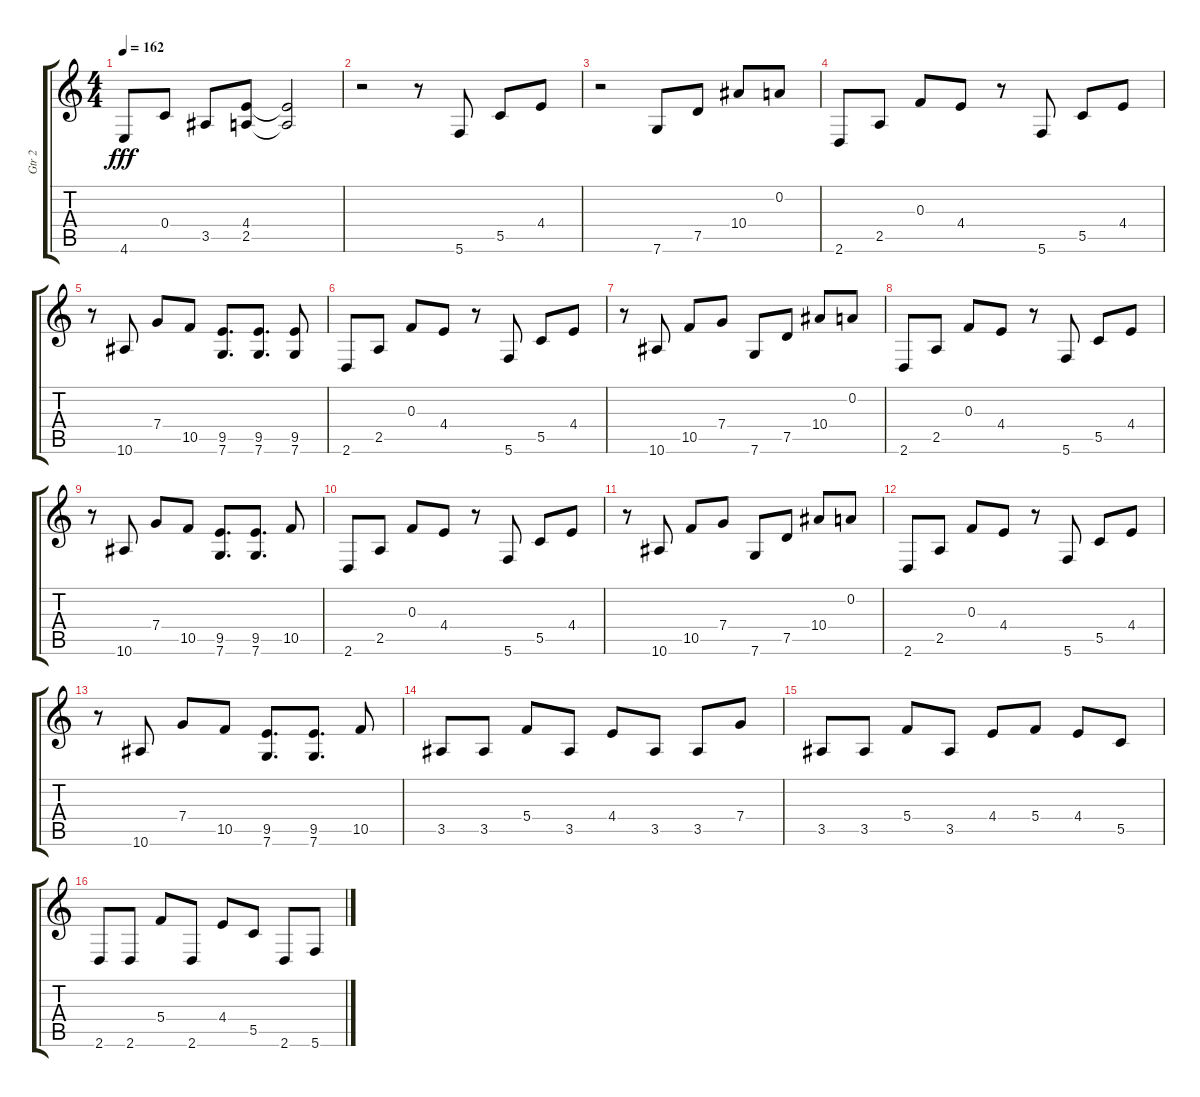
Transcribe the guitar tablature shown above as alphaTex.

\track ("Gtr 2" "Gtr 2") {instrument overdrivenguitar}
\staff {score tabs}
\tuning (D4 A3 F3 C3 G2 C2) {hide}
\ts (4 4)
\tempo 162
\clef g2
\ks c
4.6.8{dy fff} 0.4.8 3.5.8 (4.4 2.5).8 (4.4{t} 2.5{t}).2 |
r.2 r.8 5.6.8 5.5.8 4.4.8 |
r.2 7.6.8 7.5.8 10.4.8 0.2.8 |
2.6.8 2.5.8 0.3.8 4.4.8 r.8 5.6.8 5.5.8 4.4.8 |
r.8 10.6.8 7.4.8 10.5.8 (9.5 7.6).8{d} (9.5 7.6).8{d} (9.5 7.6).8 |
2.6.8 2.5.8 0.3.8 4.4.8 r.8 5.6.8 5.5.8 4.4.8 |
r.8 10.6.8 10.5.8 7.4.8 7.6.8 7.5.8 10.4.8 0.2.8 |
2.6.8 2.5.8 0.3.8 4.4.8 r.8 5.6.8 5.5.8 4.4.8 |
r.8 10.6.8 7.4.8 10.5.8 (9.5 7.6).8{d} (9.5 7.6).8{d} 10.5.8 |
2.6.8 2.5.8 0.3.8 4.4.8 r.8 5.6.8 5.5.8 4.4.8 |
r.8 10.6.8 10.5.8 7.4.8 7.6.8 7.5.8 10.4.8 0.2.8 |
2.6.8 2.5.8 0.3.8 4.4.8 r.8 5.6.8 5.5.8 4.4.8 |
r.8 10.6.8 7.4.8 10.5.8 (9.5 7.6).8{d} (9.5 7.6).8{d} 10.5.8 |
3.5.8 3.5.8 5.4.8 3.5.8 4.4.8 3.5.8 3.5.8 7.4.8 |
3.5.8 3.5.8 5.4.8 3.5.8 4.4.8 5.4.8 4.4.8 5.5.8 |
2.6.8 2.6.8 5.4.8 2.6.8 4.4.8 5.5.8 2.6.8 5.6.8
